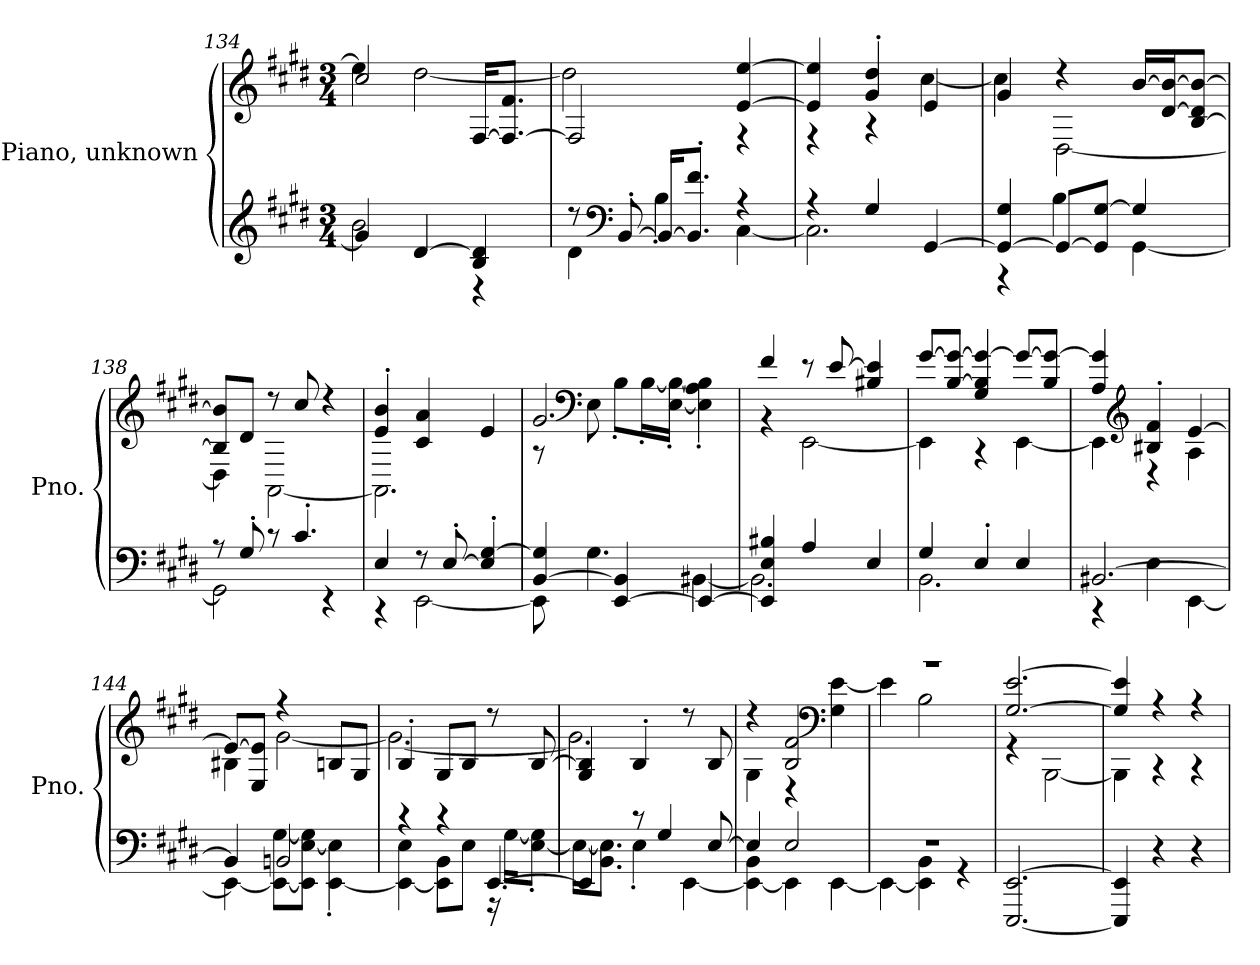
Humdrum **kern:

**kern	**kern
*part1	*part1
*staff2	*staff1
*I"Piano, unknown	*
*I'Pno.	*
*clefG2	*clefG2
*k[f#c#g#d#]	*k[f#c#g#d#]
*M3/4	*M3/4
=134	=134
*^	*^
4g#/]	2b\	2cc#/	4ee\]
[4d#/	.	.	[2dd#\
4B/ 4d#/]	4r	[16F#/KL	.
.	.	8.F#/_ 8.f#/J	.
=135	=135	=135	=135
8r	4d#\	2F#/]	2dd#\]
*clefF4	*	*	*
[8BB'/	.	.	.
16BB/KL_	4B'\	.	.
8.BB/]' 8.f#/'J	.	.	.
4r	[4C#\	[4e/ [4ee/	4r
=136	=136	=136	=136
4r	2.C#\]	4e/] 4ee/]	4r
4G#/	.	4g#/' 4dd#/'	4r
[4GG#/	.	4e/	[4cc#\
=137	=137	=137	=137
4GG#/_ 4G#/	4r	4g#/	4cc#\]
8GG#/L_	4B\	4r	[2D#\
8GG#/] [8G#/J	.	.	.
4G#/]	[4GG#\	[16b/LL	.
.	.	[16d#/ 16b/_J	.
.	.	[8B/ 8d#/] 8b/_J	.
!!LO:PB:g=z	!!
=138	=138	=138	=138
8r	2GG#\]	8B/] 8b/]L	4D#\]
8G#'/	.	8d#/J	.
8r	.	8r	[2AA\
4.c#'/	.	8cc#/	.
.	4r	4r	.
=139	=139	=139	=139
4E/	4r	4e/' 4b/'	2.AA\]
8r	[2EE\	4c#/ 4a/	.
[8E'/	.	.	.
4E/]' [4G#/'	.	4e/	.
=140	=140	=140	=140
[4BB/ 4G#/]	8EE\]	2.g#/	8r
*	*	*clefF4	*
.	4.G#\	.	8E\
[4EE/ 4BB/]	.	.	8B'\L
.	.	.	[16B'\L
.	.	.	[16E\' 16B\_'JJ
4EE/_	[4BB#X\	.	4E\]' 4A\' 4B\]'
=141	=141	=141	=141
4EE/] 4E/ 4B#X/	2.BB#\]	4f#/	4r
4A/	.	8r	[2EE\
.	.	[8e/	.
4E/	.	4B#X/ 4e/]	.
=142	=142	=142	=142
4G#/	2.BB\	[8g#/L	4EE\]
.	.	[8B/ 8g#/_J	.
4E'/	.	4G#/ 4B/] 4g#/_	4r
4E/	.	8g#/L_	[4EE\
.	.	8B/ 8g#/_J	.
!!LO:LB:g=z	!!
=143	=143	=143	=143
[2.BB#X/	4r	4A/ 4g#/]	4EE\]
*	*	*clefG2	*
.	4E\	4B#X/' 4f#/'	4r
.	[4EE\	[4e/	4A\
=144	=144	=144	=144
4BB#/]	4EE\_	8e/L_	4B#X\
.	.	8E/ 8e/]J	.
2BBn/	8EE\_ [8G#\L	4r	[2g#\
.	8EE\] [8E\ 8G#\]J	.	.
.	[4EE\' 4E\]'	8Bn/L	.
.	.	8G#/J	.
=145	=145	=145	=145
4r	4EE\_ 4E\	4B'/	2.g#\_
4r	8EE\] 8BB\L	8G#/L	.
.	8E\J	8B/J	.
[4EE/	16r	8r	.
.	[16G#'\KL	.	.
.	[8E\' 8G#\]'J	[8B/	.
=146	=146	=146	=146
4EE/]	16E\KL_	4G#/ 4B/]	2.g#\]
.	8.BB\ 8.E\]J	.	.
8r	4E'\	4B'/	.
4G#/	.	.	.
.	[4EE\	8r	.
[8E/	.	8B/	.
=147	=147	=147	=147
4E/]	4EE\_ 4BB\	4r	4G#\
2E/	4EE\]	2B/ 2f#/	4r
*	*	*clefF4	*
.	[4EE\	.	4G#\ [4e\
!!LO:LB:g=z	!!
=148	=148	=148	=148
2.r	4EE\_	2.r	4e\]
.	4EE\] 4BB\	.	2B\
.	4r	.	.
*v	*v	*	*
=149	=149	=149
[2.EEE/ [2.EE/	[2.G#/ [2.e/	4r
.	.	[2BBB\
=150	=150	=150
4EEE/] 4EE/]	4G#/] 4e/]	4BBB\]
4r	4r	4r
4r	4r	4r
*	*v	*v
=	=
*-	*-
